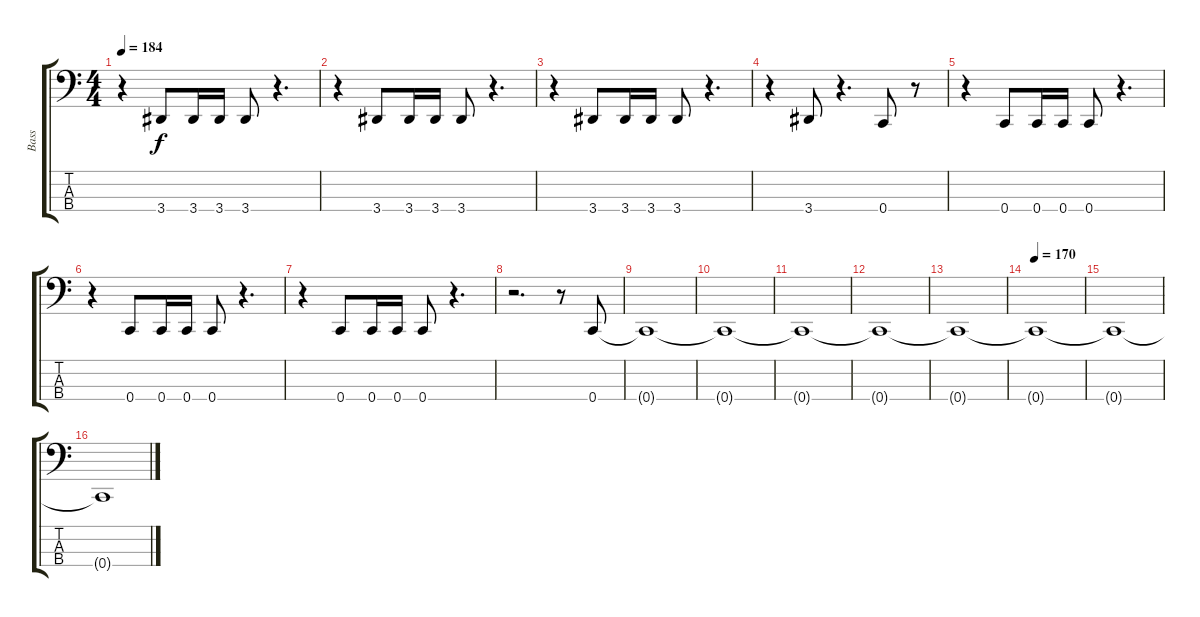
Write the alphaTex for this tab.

\track ("Bass" "Bass") {instrument electricbassfinger}
\staff {score tabs}
\tuning (F2 C2 G1 C1) {hide}
\ts (4 4)
\tempo 184
\clef f4
\ks c
r.4{dy f} 3.4.8 3.4.16 3.4.16 3.4.8 r.4{d} |
r.4 3.4.8 3.4.16 3.4.16 3.4.8 r.4{d} |
r.4 3.4.8 3.4.16 3.4.16 3.4.8 r.4{d} |
r.4 3.4.8 r.4{d} 0.4.8 r.8 |
r.4 0.4.8 0.4.16 0.4.16 0.4.8 r.4{d} |
r.4 0.4.8 0.4.16 0.4.16 0.4.8 r.4{d} |
r.4 0.4.8 0.4.16 0.4.16 0.4.8 r.4{d} |
r.2{d} r.8 0.4.8 |
0.4{t}.1 |
0.4{t}.1 |
0.4{t}.1 |
0.4{t}.1 |
0.4{t}.1 |
\tempo 170
0.4{t}.1 |
0.4{t}.1 |
0.4{t}.1
